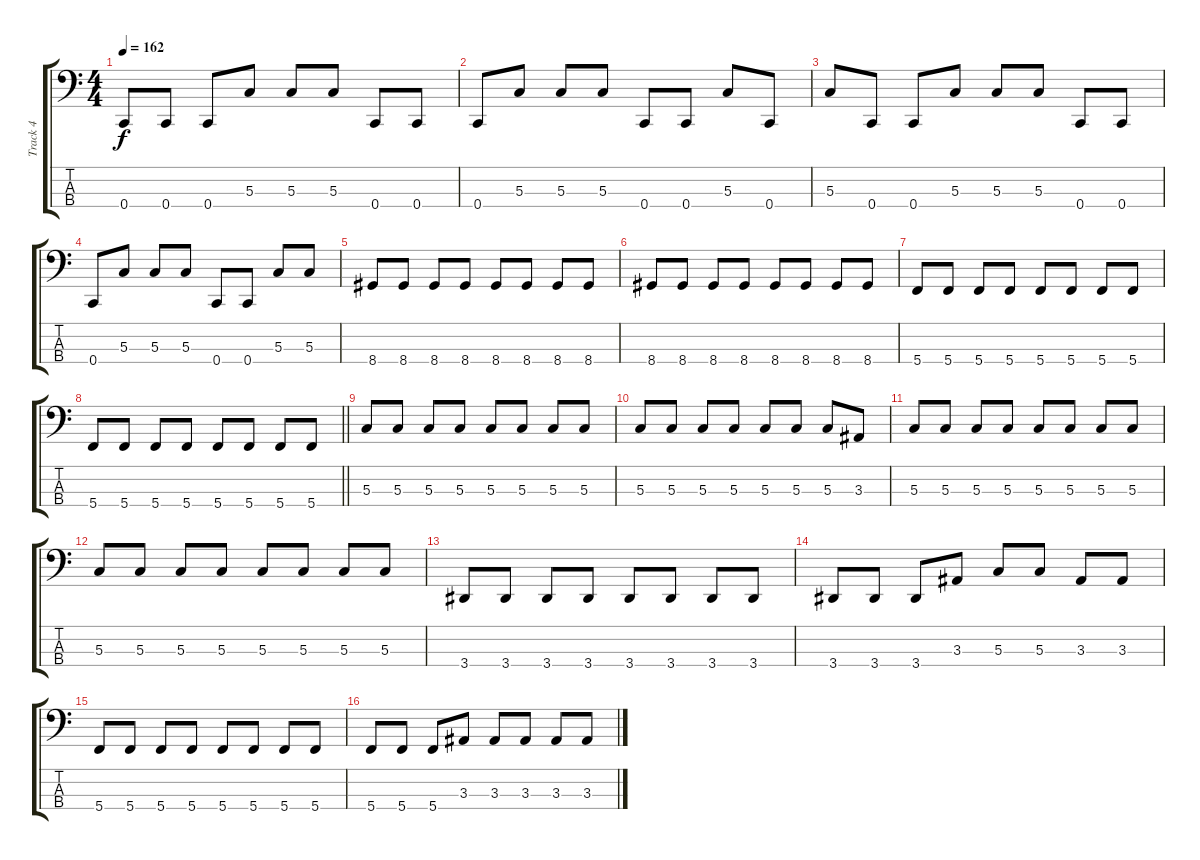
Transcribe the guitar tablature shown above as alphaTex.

\track ("Track 4" "Track 4") {instrument electricbasspick}
\staff {score tabs}
\tuning (F2 C2 G1 C1) {hide}
\ts (4 4)
\tempo 162
\clef f4
\ks c
0.4.8{dy f} 0.4.8 0.4.8 5.3.8 5.3.8 5.3.8 0.4.8 0.4.8 |
0.4.8 5.3.8 5.3.8 5.3.8 0.4.8 0.4.8 5.3.8 0.4.8 |
5.3.8 0.4.8 0.4.8 5.3.8 5.3.8 5.3.8 0.4.8 0.4.8 |
0.4.8 5.3.8 5.3.8 5.3.8 0.4.8 0.4.8 5.3.8 5.3.8 |
8.4.8 8.4.8 8.4.8 8.4.8 8.4.8 8.4.8 8.4.8 8.4.8 |
8.4.8 8.4.8 8.4.8 8.4.8 8.4.8 8.4.8 8.4.8 8.4.8 |
5.4.8 5.4.8 5.4.8 5.4.8 5.4.8 5.4.8 5.4.8 5.4.8 |
\barLineRight lightlight
5.4.8 5.4.8 5.4.8 5.4.8 5.4.8 5.4.8 5.4.8 5.4.8 |
5.3.8 5.3.8 5.3.8 5.3.8 5.3.8 5.3.8 5.3.8 5.3.8 |
5.3.8 5.3.8 5.3.8 5.3.8 5.3.8 5.3.8 5.3.8 3.3.8 |
5.3.8 5.3.8 5.3.8 5.3.8 5.3.8 5.3.8 5.3.8 5.3.8 |
5.3.8 5.3.8 5.3.8 5.3.8 5.3.8 5.3.8 5.3.8 5.3.8 |
3.4.8 3.4.8 3.4.8 3.4.8 3.4.8 3.4.8 3.4.8 3.4.8 |
3.4.8 3.4.8 3.4.8 3.3.8 5.3.8 5.3.8 3.3.8 3.3.8 |
5.4.8 5.4.8 5.4.8 5.4.8 5.4.8 5.4.8 5.4.8 5.4.8 |
5.4.8 5.4.8 5.4.8 3.3.8 3.3.8 3.3.8 3.3.8 3.3.8
